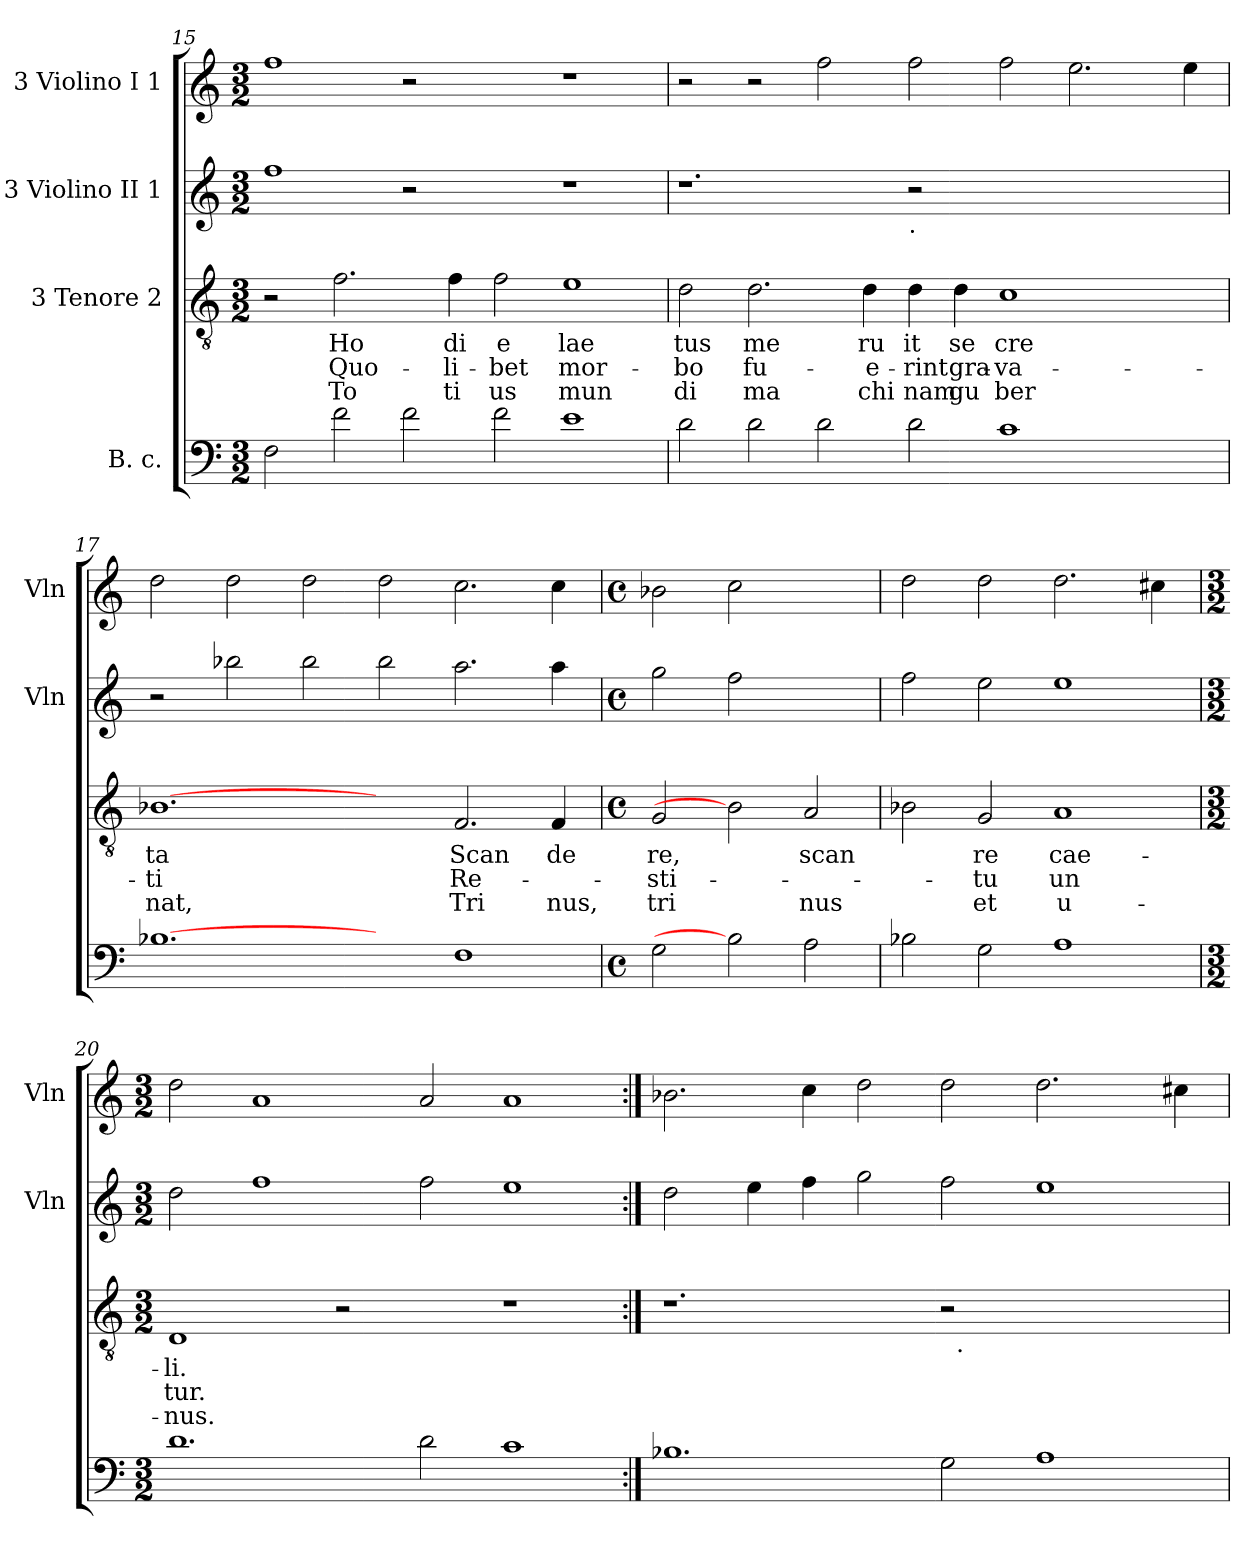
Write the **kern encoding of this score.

**kern	**kern	**text	**text	**text	**kern	**kern
*part4	*part3	*part3	*part3	*part3	*part2	*part1
*staff4	*staff3	*staff3	*staff3	*staff3	*staff2	*staff1
*I"B. c.	*I"3 Tenore 2	*	*	*	*I"3 Violino II 1	*I"3 Violino I 1
*	*	*	*	*	*I'Vln	*I'Vln
*clefF4	*clefGv2	*	*	*	*clefG2	*clefG2
*k[]	*k[]	*	*	*	*k[]	*k[]
*C:	*C:	*	*	*	*C:	*C:
*M3/2	*M3/2	*	*	*	*M3/2	*M3/2
=15	=15	=15	=15	=15	=15	=15
2F\	2r	.	.	.	1ff	1ff
!	!	!LO:LY:b	!LO:LY:b	!LO:LY:b	!	!
2f\	2.f\	Ho	Quo-	To	.	.
2f\	.	.	.	.	2r	2r
!	!	!LO:LY:b	!LO:LY:b	!LO:LY:b	!	!
.	4f\	di	-li-	ti	.	.
!	!	!LO:LY:b	!LO:LY:b	!LO:LY:b	!	!
2f\	2f\	e	-bet	us	2ryy	2ryy
!	!	!LO:LY:b	!LO:LY:b	!LO:LY:b	!	!
1e	1e	lae	mor-	mun	1r	1r
=16	=16	=16	=16	=16	=16	=16
!	!	!LO:LY:b	!LO:LY:b	!LO:LY:b	!	!
2d\	2d\	tus	-bo	di	1.r	2r
!	!	!LO:LY:b	!LO:LY:b	!LO:LY:b	!	!
2d\	2.d\	me	fu-	ma	.	2r
2d\	.	.	.	.	.	2ff\
!	!	!LO:LY:b	!LO:LY:b	!LO:LY:b	!	!
.	4d\	ru	-e-	chi	.	.
!	!	!	!	!	!LO:TX:b:t=.	!
!	!	!LO:LY:b	!LO:LY:b	!LO:LY:b	!	!
2d\	4d\	it	-rint	nam	2r	2ff\
!	!	!LO:LY:b	!LO:LY:b	!LO:LY:b	!	!
.	4d\	se	gra-	gu	.	.
!	!	!LO:LY:b	!LO:LY:b	!LO:LY:b	!	!
1c	1c	cre	-va-	ber	1.ryy	2ff\
.	.	.	.	.	.	2.ee\
2ryy	2ryy	.	.	.	.	.
.	.	.	.	.	.	4ee\
=17	=17	=17	=17	=17	=17	=17
!	!	!LO:LY:b	!LO:LY:b	!LO:LY:b	!	!
[1.B-X	[1.B-X	ta	-ti	nat,	2r	2dd\
.	.	.	.	.	2bb-X\	2dd\
.	.	.	.	.	2bb-\	2dd\
2ryy	2ryy	.	.	.	2bb-\	2dd\
!	!	!LO:LY:b	!LO:LY:b	!LO:LY:b	!	!
1F	2.F/	Scan	Re-	Tri	2.aa\	2.cc\
!	!	!LO:LY:b	!	!LO:LY:b	!	!
.	4F/	de	.	nus,	4aa\	4cc\
=18	=18	=18	=18	=18	=18	=18
*M4/4	*M4/4	*	*	*	*M4/4	*M4/4
*met(c)	*met(c)	*	*	*	*met(c)	*met(c)
!	!	!LO:LY:b	!LO:LY:b	!LO:LY:b	!	!
2G\	2G/	re,	-sti-	tri	2gg\	2b-X\
2B-]	2B-]	.	.	.	2ff\	2cc\
!	!	!LO:LY:b	!	!LO:LY:b	!	!
2A\	2A/	scan	.	nus	2ryy	2ryy
!!LO:LB:g=z
=19	=19	=19	=19	=19	=19	=19
2B-X\	2B-X\	.	.	.	2ff\	2dd\
!	!	!LO:LY:b	!LO:LY:b	!LO:LY:b	!	!
2G\	2G/	-re	-tu	et	2ee\	2dd\
!	!	!LO:LY:b	!LO:LY:b	!LO:LY:b	!	!
1A	1A	cae-	un	u-	1ee	2.dd\
.	.	.	.	.	.	4cc#X>\
=20	=20	=20	=20	=20	=20	=20
*M3/2	*M3/2	*	*	*	*M3/2	*M3/2
!	!	!LO:LY:b	!LO:LY:b	!LO:LY:b	!	!
1.d	1D	-li.	tur.	-nus.	2dd\	2dd\
.	.	.	.	.	1ff	1a
.	2r	.	.	.	.	.
2d\	2ryy	.	.	.	2ff\	2a/
1c	1r	.	.	.	1ee	1a
=21:|!	=21:|!	=21:|!	=21:|!	=21:|!	=21:|!	=21:|!
*	*^	*	*	*	*	*
1.B-X	1.r	1ryy	.	.	.	2dd\	2.b-X\
.	.	.	.	.	.	4ee\	.
.	.	.	.	.	.	4ff\	4cc\
.	.	2ryy	.	.	.	2gg\	2dd\
2G\	2r	32ryy	.	.	.	2ff\	2dd\
!	!	!LO:TX:b:t=.	!	!	!	!	!
.	.	1ryy	.	.	.	.	.
1A	1ryy	.	.	.	.	1ee	2.dd\
.	.	4...ryy	.	.	.	.	.
.	.	.	.	.	.	.	4cc#X\
*	*v	*v	*	*	*	*	*
=	=	=	=	=	=	=
*-	*-	*-	*-	*-	*-	*-
